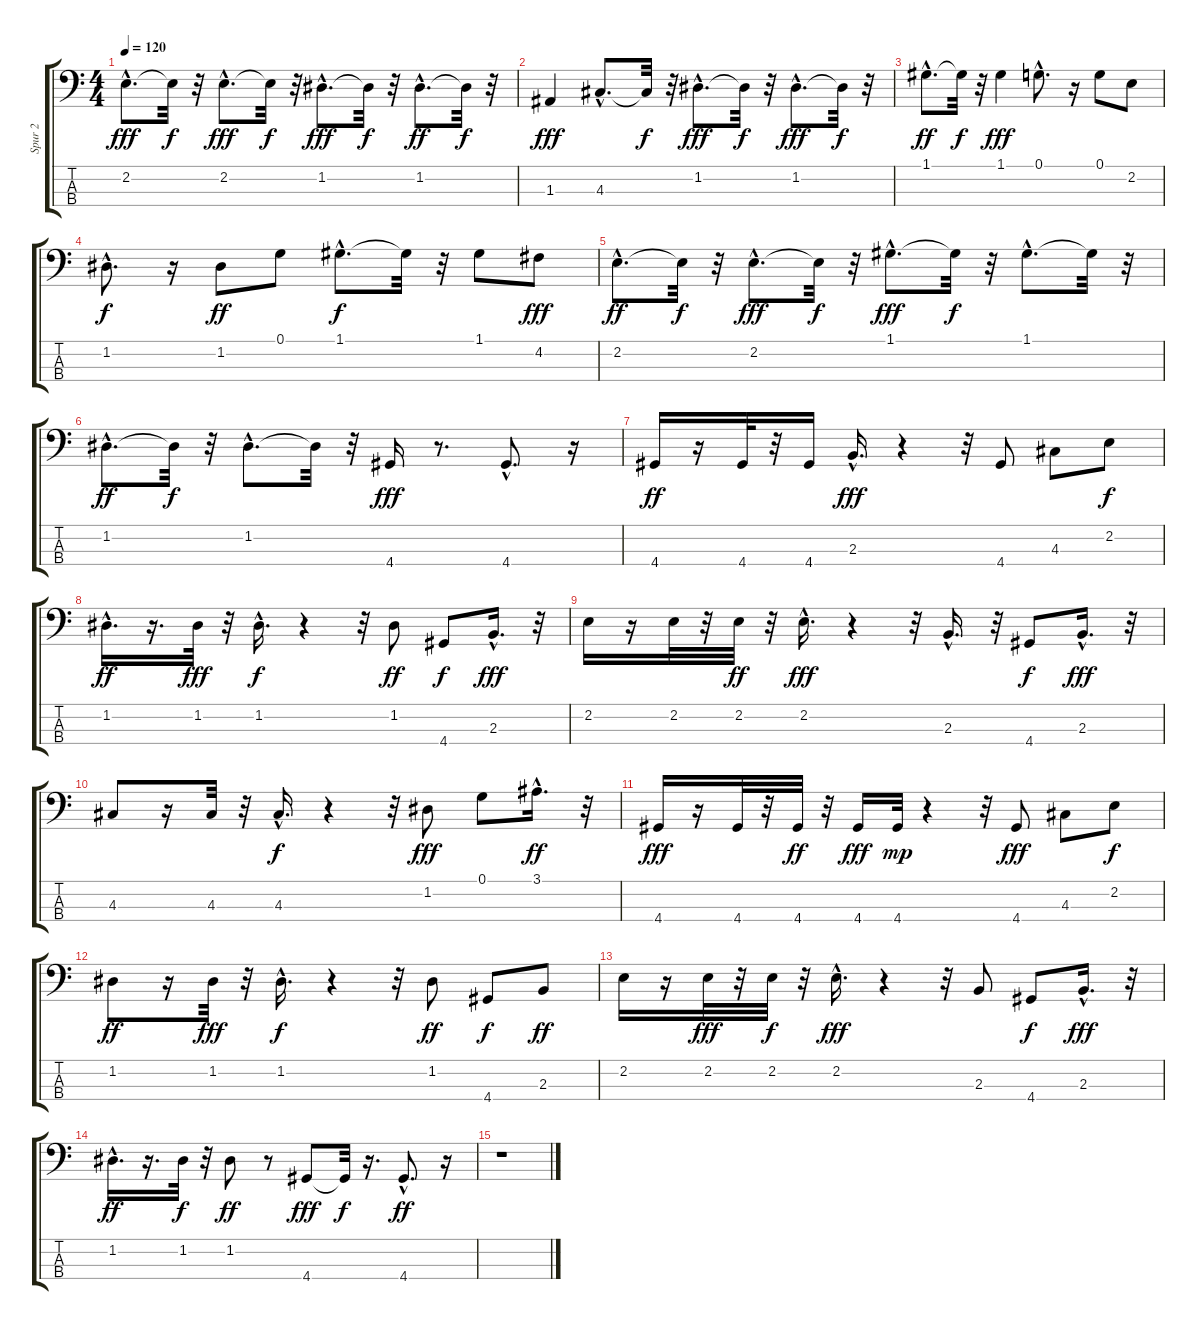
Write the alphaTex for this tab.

\track ("Spur 2" "Spur 2") {instrument synthbass2}
\staff {score tabs}
\tuning (G2 D2 A1 E1) {hide}
\ts (4 4)
\tempo 120
\clef f4
\ks c
2.2{hac}.8{d dy fff} 2.2{t}.32{dy f} r.32 2.2{hac}.8{d dy fff} 2.2{t}.32{dy f} r.32 1.2{hac}.8{d dy fff} 1.2{t}.32{dy f} r.32 1.2{hac}.8{d dy ff} 1.2{t}.32{dy f} r.32 |
1.3.4{dy fff} 4.3{hac}.8{d} 4.3{t}.32{dy f} r.32 1.2{hac}.8{d dy fff} 1.2{t}.32{dy f} r.32 1.2{hac}.8{d dy fff} 1.2{t}.32{dy f} r.32 |
1.1{hac}.8{d dy ff} 1.1{t}.32{dy f} r.32 1.1.4{dy fff} 0.1{hac}.8{d} r.16 0.1.8 2.2.8 |
1.2{hac}.8{d dy f} r.16 1.2.8{dy ff} 0.1.8 1.1{hac}.8{d dy f} 1.1{t}.32 r.32 1.1.8 4.2.8{dy fff} |
2.2{hac}.8{d dy ff} 2.2{t}.32{dy f} r.32 2.2{hac}.8{d dy fff} 2.2{t}.32{dy f} r.32 1.1{hac}.8{d dy fff} 1.1{t}.32{dy f} r.32 1.1{hac}.8{d} 1.1{t}.32 r.32 |
1.2{hac}.8{d dy ff} 1.2{t}.32{dy f} r.32 1.2{hac}.8{d} 1.2{t}.32 r.32 4.4.16{dy fff} r.8{d} 4.4{hac}.8{d} r.16 |
4.4.16{dy ff} r.16 4.4.32 r.32 4.4.16 2.3{hac}.16{d dy fff} r.4 r.32 4.4.8 4.3.8 2.2.8{dy f} |
1.2{hac}.16{d dy ff} r.16{d} 1.2.32{dy fff} r.32 1.2{hac}.16{d dy f} r.4 r.32 1.2.8{dy ff} 4.4.8{dy f} 2.3{hac}.16{d dy fff} r.32 |
2.2.16 r.16 2.2.32 r.32 2.2.32{dy ff} r.32 2.2{hac}.16{d dy fff} r.4 r.32 2.3{hac}.16{d} r.32 4.4.8{dy f} 2.3{hac}.16{d dy fff} r.32 |
4.3.8 r.16 4.3.32 r.32 4.3{hac}.16{d dy f} r.4 r.32 1.2.8{dy fff} 0.1.8 3.1{hac}.16{d dy ff} r.32 |
4.4.16{dy fff} r.16 4.4.32 r.32 4.4.32{dy ff} r.32 4.4.16{dy fff} 4.4.32{dy mp} r.4 r.32 4.4.8{dy fff} 4.3.8 2.2.8{dy f} |
1.2.8{dy ff} r.16 1.2.32{dy fff} r.32 1.2{hac}.16{d dy f} r.4 r.32 1.2.8{dy ff} 4.4.8{dy f} 2.3.8{dy ff} |
2.2.16 r.16 2.2.32{dy fff} r.32 2.2.32{dy f} r.32 2.2{hac}.16{d dy fff} r.4 r.32 2.3.8 4.4.8{dy f} 2.3{hac}.16{d dy fff} r.32 |
1.2{hac}.16{d dy ff} r.16{d} 1.2.32{dy f} r.32 1.2.8{dy ff} r.8 4.4.8{dy fff} 4.4{t}.32{dy f} r.16{d} 4.4{hac}.8{d dy ff} r.16 |
r.1
